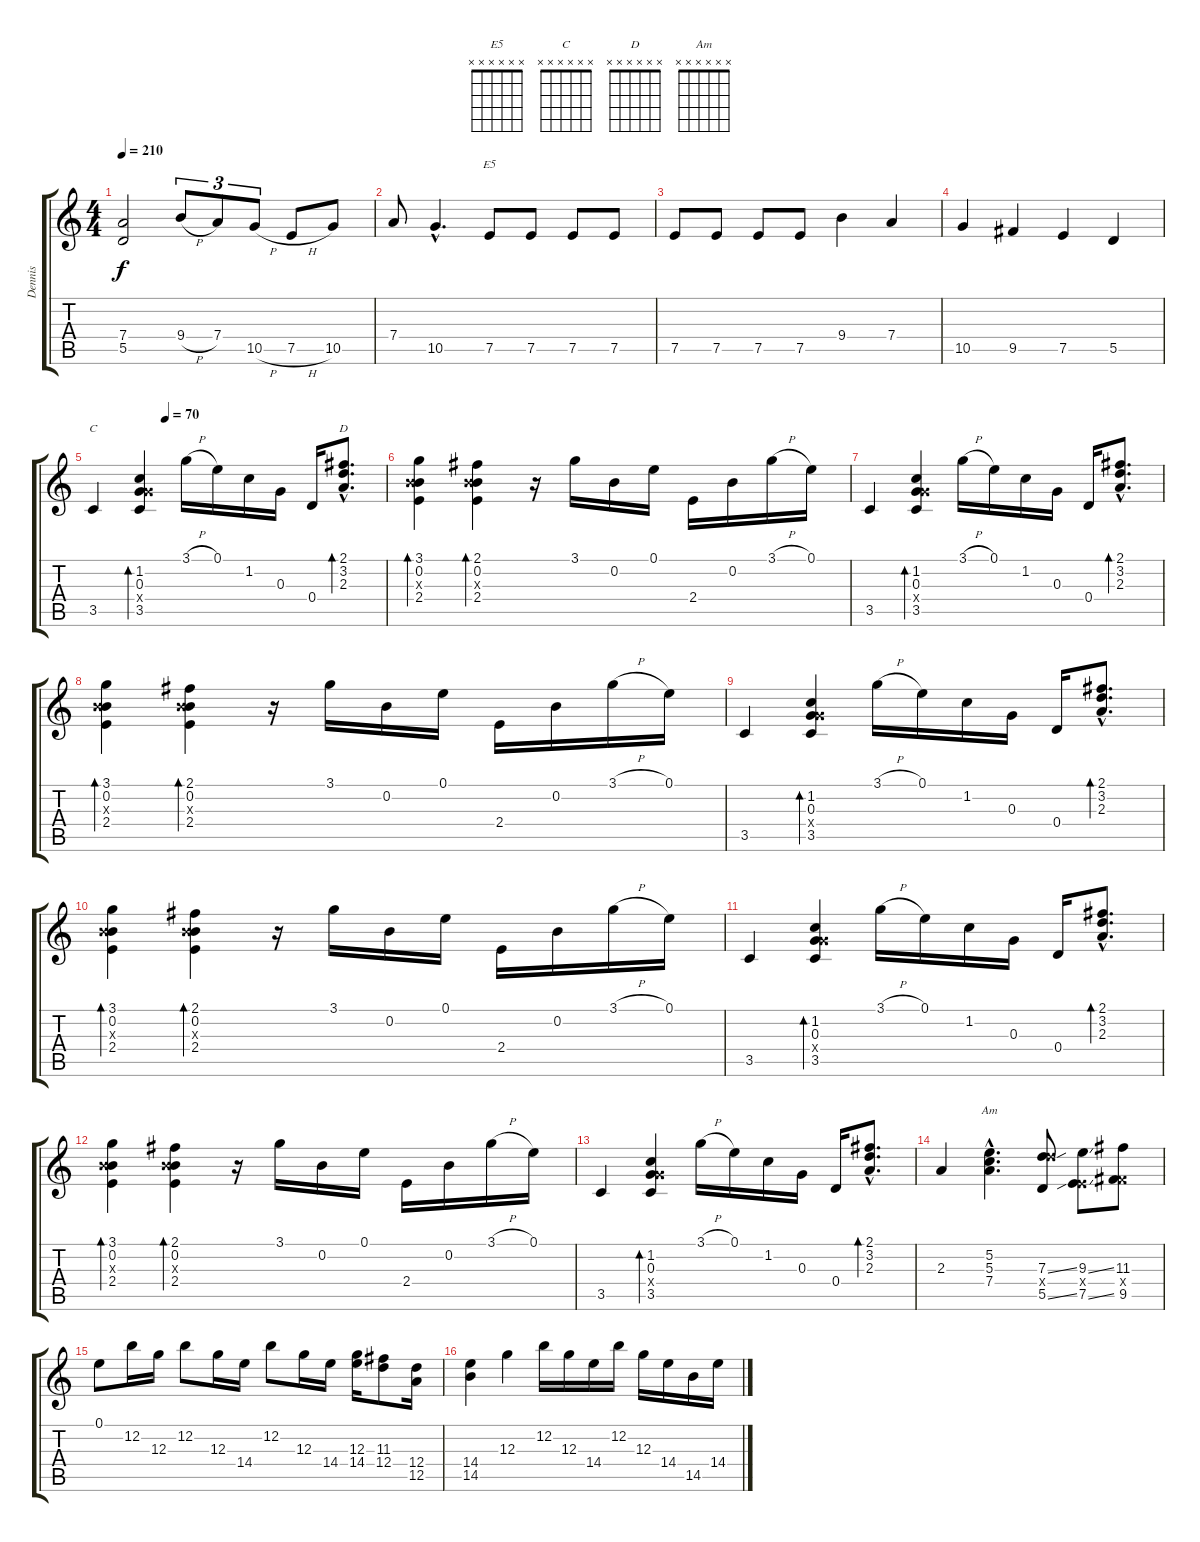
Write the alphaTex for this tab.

\track ("Dennis" "Dennis") {instrument distortionguitar}
\staff {score tabs}
\tuning (E4 B3 G3 D3 A2 E2) {hide}
\chord ("E5" x x x x x x) {firstfret 0}
\chord ("C" x x x x x x) {firstfret 0}
\chord ("D" x x x x x x) {firstfret 0}
\chord ("Am" x x x x x x) {firstfret 0}
\ts (4 4)
\tempo 210
\clef g2
\ks c
(7.4 5.5).2{dy f} 9.4{h}.8{tu (3 2)} 7.4.8{tu (3 2)} 10.5{h}.8{tu (3 2)} 7.5{h}.8 10.5.8 |
7.4.8 10.5{hac}.4{d} 7.5.8{ch "E5"} 7.5.8 7.5.8 7.5.8 |
7.5.8 7.5.8 7.5.8 7.5.8 9.4.4 7.4.4 |
10.5.4 9.5.4 7.5.4 5.5.4 |
\tempo (70 0.25)
3.5.4{ch "C"} (1.2 0.3 5.4{x} 3.5).4{bd 240 instrument overdrivenguitar} 3.1{h}.16 0.1.16 1.2.16 0.3.16 0.4.16 (2.1{hac} 3.2{hac} 2.3{hac}).8{d bd 60 ch "D"} |
(3.1 0.2 4.3{x} 2.4).4{bd 30} (2.1 0.2 4.3{x} 2.4).4{bd 30} r.16 3.1.16 0.2.16 0.1.16 2.4.16 0.2.16 3.1{h}.16 0.1.16 |
3.5.4 (1.2 0.3 5.4{x} 3.5).4{bd 240} 3.1{h}.16 0.1.16 1.2.16 0.3.16 0.4.16 (2.1{hac} 3.2{hac} 2.3{hac}).8{d bd 60} |
(3.1 0.2 4.3{x} 2.4).4{bd 30} (2.1 0.2 4.3{x} 2.4).4{bd 30} r.16 3.1.16 0.2.16 0.1.16 2.4.16 0.2.16 3.1{h}.16 0.1.16 |
3.5.4 (1.2 0.3 5.4{x} 3.5).4{bd 240} 3.1{h}.16 0.1.16 1.2.16 0.3.16 0.4.16 (2.1{hac} 3.2{hac} 2.3{hac}).8{d bd 60} |
(3.1 0.2 4.3{x} 2.4).4{bd 30} (2.1 0.2 4.3{x} 2.4).4{bd 30} r.16 3.1.16 0.2.16 0.1.16 2.4.16 0.2.16 3.1{h}.16 0.1.16 |
3.5.4 (1.2 0.3 5.4{x} 3.5).4{bd 240} 3.1{h}.16 0.1.16 1.2.16 0.3.16 0.4.16 (2.1{hac} 3.2{hac} 2.3{hac}).8{d bd 60} |
(3.1 0.2 4.3{x} 2.4).4{bd 30} (2.1 0.2 4.3{x} 2.4).4{bd 30} r.16 3.1.16 0.2.16 0.1.16 2.4.16 0.2.16 3.1{h}.16 0.1.16 |
3.5.4 (1.2 0.3 5.4{x} 3.5).4{bd 240} 3.1{h}.16 0.1.16 1.2.16 0.3.16 0.4.16 (2.1{hac} 3.2{hac} 2.3{hac}).8{d bd 120} |
2.3.4 (5.2{hac} 5.3{hac} 7.4{hac}).4{d ch "Am"} (7.3{ss} 12.4{x} 5.5{ss}).8 (9.3{ss} 2.4{x} 7.5{ss}).8 (11.3 4.4{x} 9.5).8 |
0.1.8 12.2.16 12.3.16 12.2.8 12.3.16 14.4.16 12.2.8 12.3.16 14.4.16 (12.3 14.4).16 (11.3 12.4).8 (12.4 12.5).16 |
(14.4 14.5).4 12.3.4 12.2.16 12.3.16 14.4.16 12.2.16 12.3.16 14.4.16 14.5.16 14.4.16
